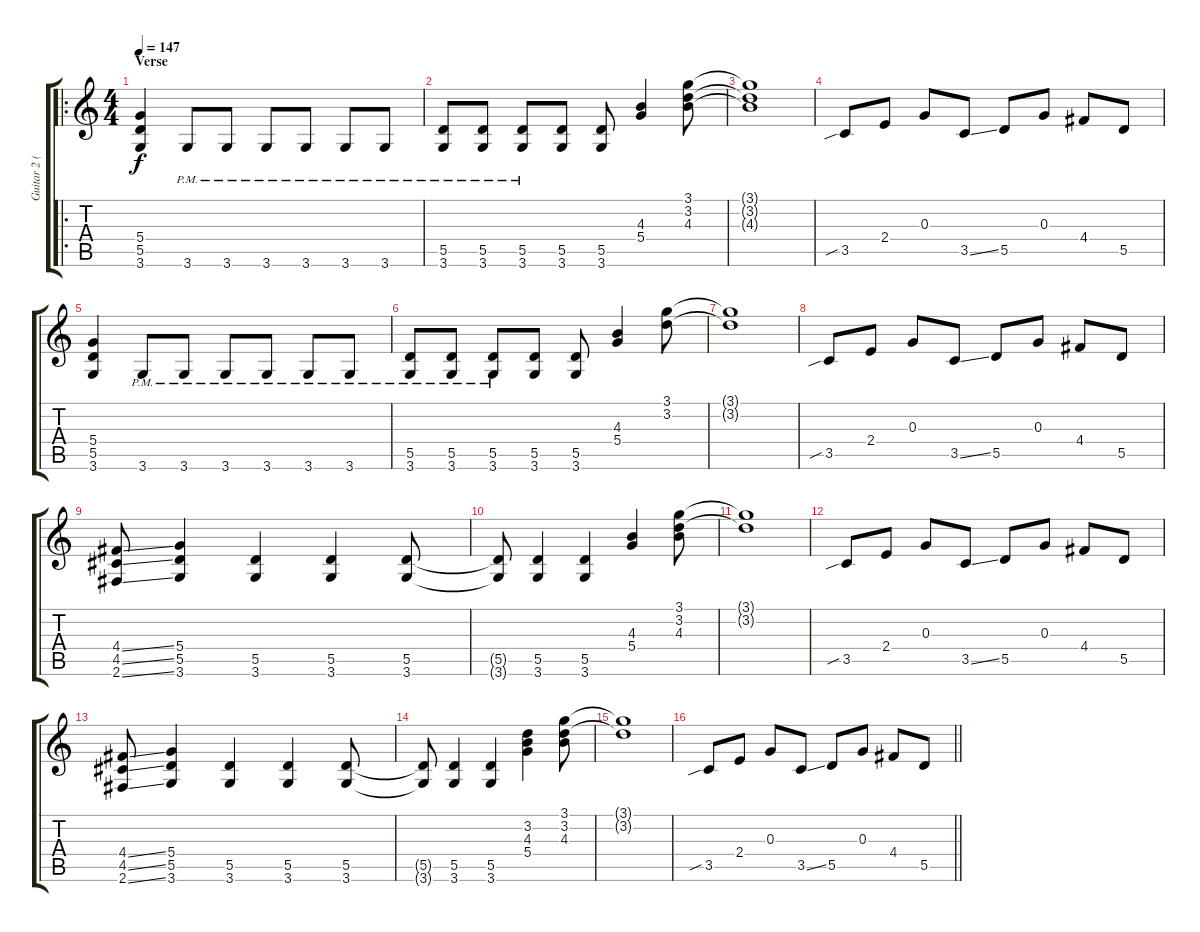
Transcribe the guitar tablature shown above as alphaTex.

\track ("Guitar 2 (lead)" "Guitar 2 (") {instrument overdrivenguitar}
\staff {score tabs}
\tuning (E4 B3 G3 D3 A2 E2) {hide}
\ro
\ts (4 4)
\section ("" "Verse")
\tempo 147
\clef g2
\ks c
(5.4 5.5 3.6).4{dy f} 3.6{pm}.8 3.6{pm}.8 3.6{pm}.8 3.6{pm}.8 3.6{pm}.8 3.6{pm}.8 |
(5.5 3.6{pm}).8 (5.5 3.6{pm}).8 (5.5 3.6{pm}).8 (5.5 3.6).8 (5.5 3.6).8 (4.3 5.4).4 (3.1 3.2 4.3).8 |
(3.1{t} 3.2{t} 4.3{t}).1 |
3.5{sib}.8 2.4.8 0.3.8 3.5{ss}.8 5.5.8 0.3.8 4.4.8 5.5.8 |
(5.4 5.5 3.6).4 3.6{pm}.8 3.6{pm}.8 3.6{pm}.8 3.6{pm}.8 3.6{pm}.8 3.6{pm}.8 |
(5.5 3.6{pm}).8 (5.5 3.6{pm}).8 (5.5 3.6{pm}).8 (5.5 3.6).8 (5.5 3.6).8 (4.3 5.4).4 (3.1 3.2).8 |
(3.1{t} 3.2{t}).1 |
3.5{sib}.8 2.4.8 0.3.8 3.5{ss}.8 5.5.8 0.3.8 4.4.8 5.5.8 |
(4.4{ss} 4.5{ss} 2.6{ss}).8 (5.4 5.5 3.6).4 (5.5 3.6).4 (5.5 3.6).4 (5.5 3.6).8 |
(5.5{t} 3.6{t}).8 (5.5 3.6).4 (5.5 3.6).4 (4.3 5.4).4 (3.1 3.2 4.3).8 |
(3.1{t} 3.2{t}).1 |
3.5{sib}.8 2.4.8 0.3.8 3.5{ss}.8 5.5.8 0.3.8 4.4.8 5.5.8 |
(4.4{ss} 4.5{ss} 2.6{ss}).8 (5.4 5.5 3.6).4 (5.5 3.6).4 (5.5 3.6).4 (5.5 3.6).8 |
(5.5{t} 3.6{t}).8 (5.5 3.6).4 (5.5 3.6).4 (3.2 4.3 5.4).4 (3.1 3.2 4.3).8 |
(3.1{t} 3.2{t}).1 |
\barLineRight lightlight
3.5{sib}.8 2.4.8 0.3.8 3.5{ss}.8 5.5.8 0.3.8 4.4.8 5.5.8
